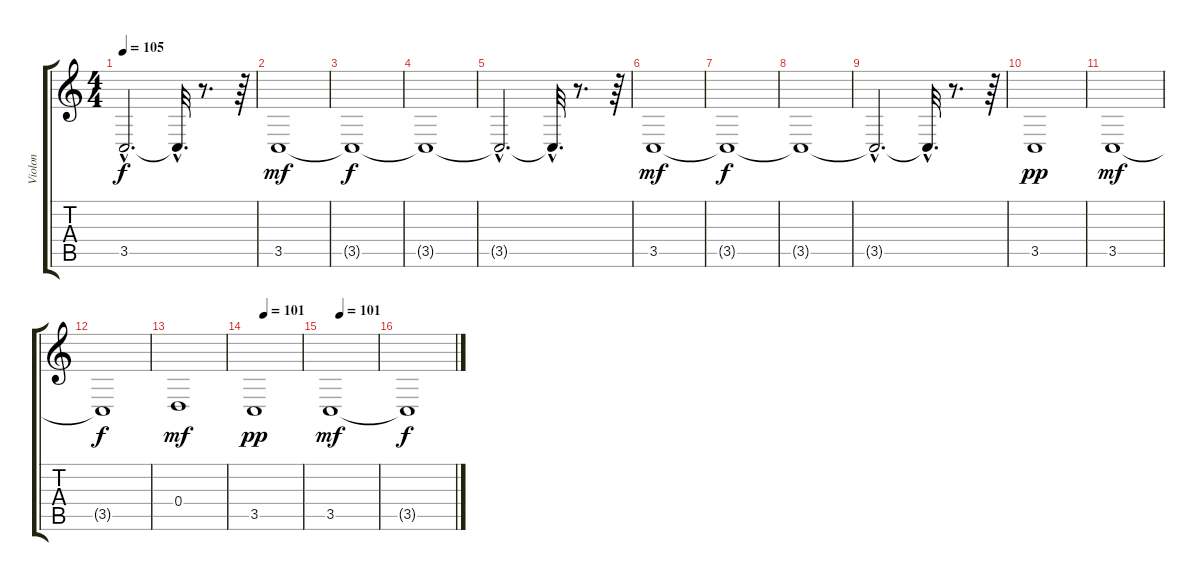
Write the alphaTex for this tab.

\track ("Violon" "Violon") {instrument violin}
\staff {score tabs}
\tuning (E4 B3 G3 D3 A2 E2) {hide}
\ts (4 4)
\tempo 105
\clef g2
\ks c
3.5{hac t}.2{d dy f} 3.5{hac t}.32{d} r.8{d} r.64 |
3.5.1{dy mf} |
3.5{t}.1{dy f} |
3.5{t}.1 |
3.5{hac t}.2{d} 3.5{hac t}.32{d} r.8{d} r.64 |
3.5.1{dy mf} |
3.5{t}.1{dy f} |
3.5{t}.1 |
3.5{hac t}.2{d} 3.5{hac t}.32{d} r.8{d} r.64 |
3.5.1{dy pp} |
3.5.1{dy mf} |
3.5{t}.1{dy f} |
0.4.1{dy mf} |
\tempo (101 0.21875)
3.5.1{dy pp} |
\tempo (101 0.21875)
3.5.1{dy mf} |
3.5{t}.1{dy f}
